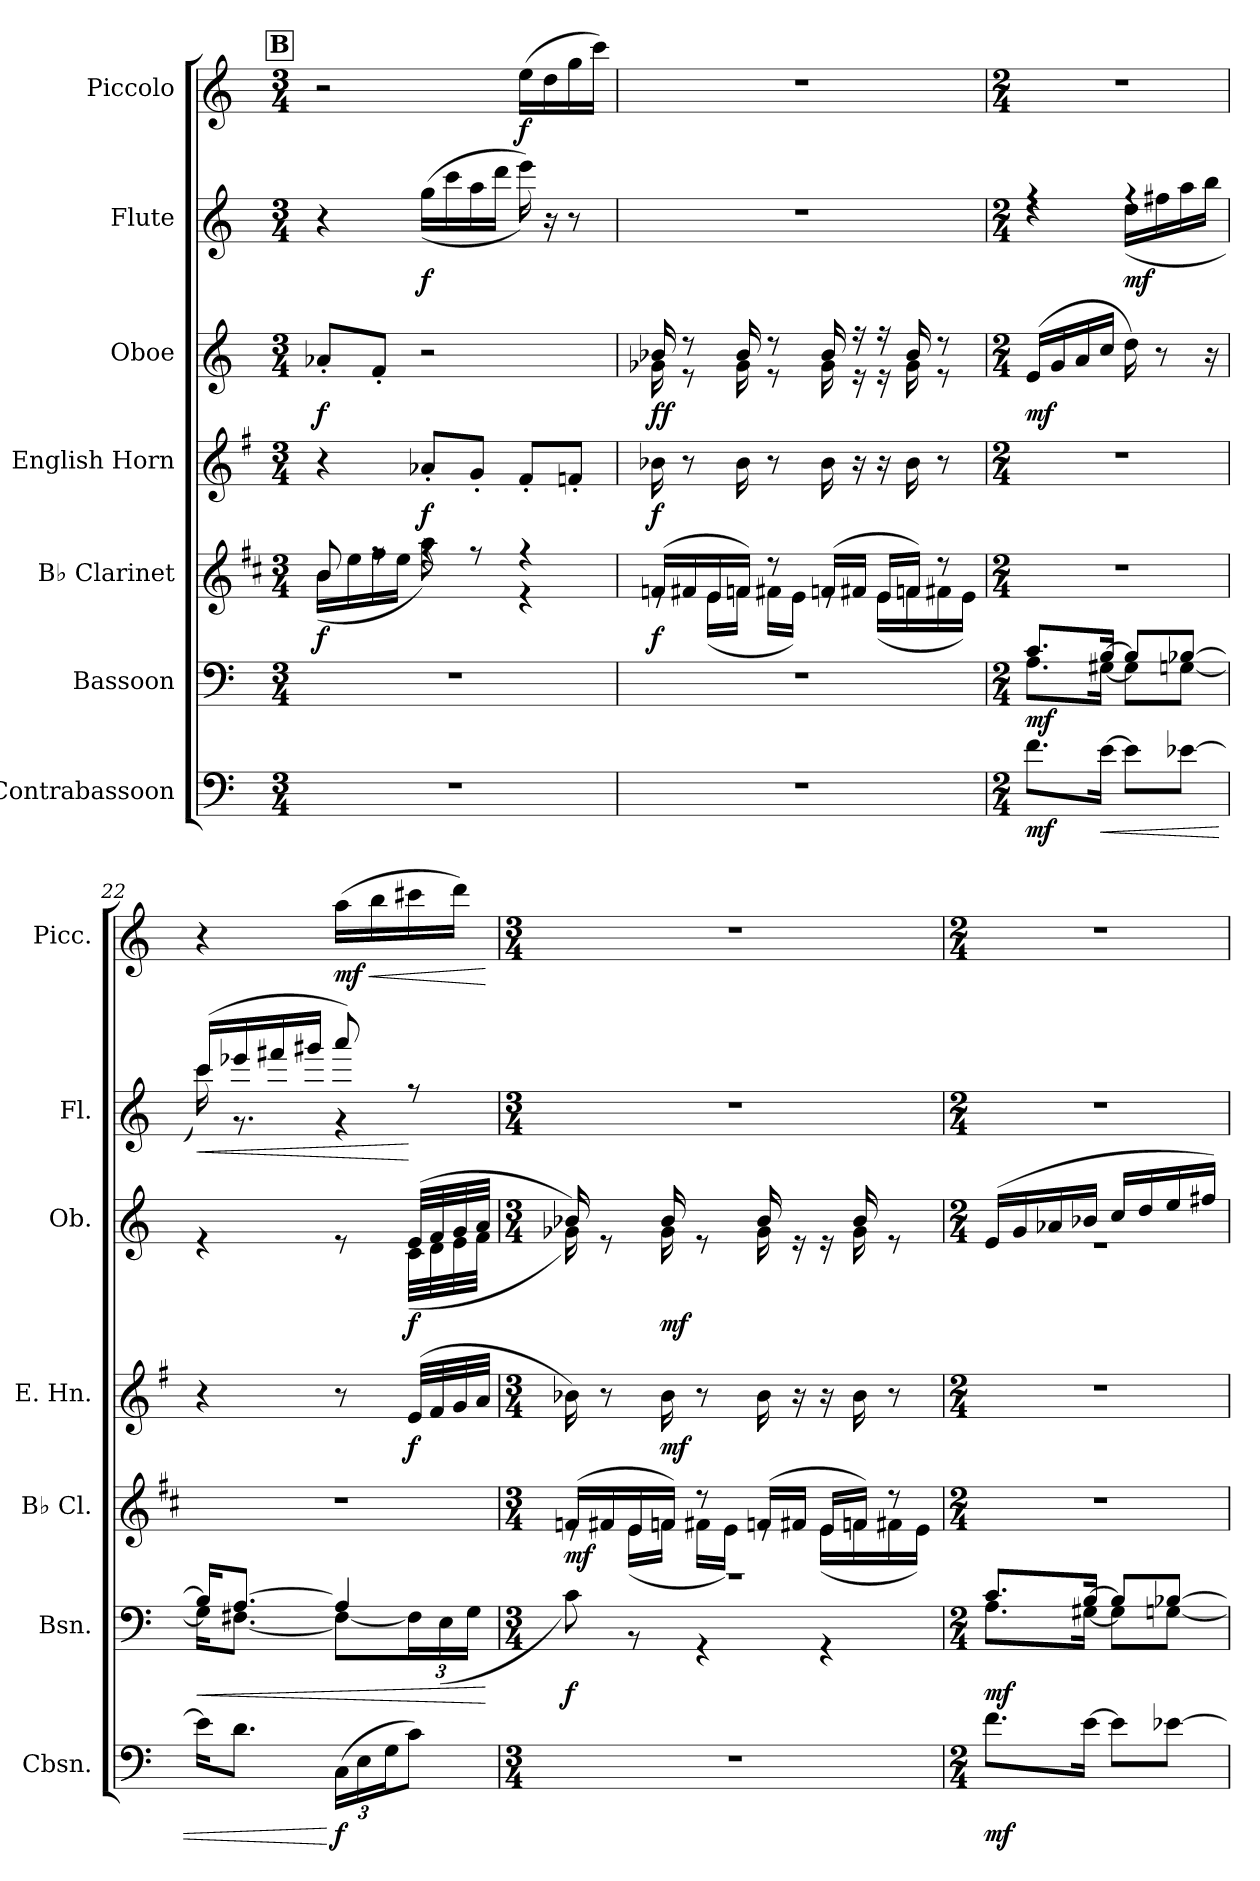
**kern	**dynam	**kern	**dynam	**kern	**dynam	**kern	**dynam	**kern	**dynam	**kern	**dynam	**kern	**dynam
*part7	*part7	*part6	*part6	*part5	*part5	*part4	*part4	*part3	*part3	*part2	*part2	*part1	*part1
*staff7	*staff7	*staff6	*staff6	*staff5	*staff5	*staff4	*staff4	*staff3	*staff3	*staff2	*staff2	*staff1	*staff1
*I"Contrabassoon	*	*I"Bassoon	*	*I"B♭ Clarinet	*	*I"English Horn	*	*I"Oboe	*	*I"Flute	*	*I"Piccolo	*
*I'Cbsn.	*	*I'Bsn.	*	*I'B♭ Cl.	*	*I'E. Hn.	*	*I'Ob.	*	*I'Fl.	*	*I'Picc.	*
*clefF4	*	*clefF4	*	*clefG2	*	*clefG2	*	*clefG2	*	*clefG2	*	*clefG2	*
*ITrd7c12	*	*	*	*ITrd1c2	*	*ITrd4c7	*	*	*	*	*	*ITrd-7c-12	*
*k[]	*	*k[]	*	*k[]	*	*k[]	*	*k[]	*	*k[]	*	*k[]	*
*M3/4	*	*M3/4	*	*M3/4	*	*M3/4	*	*M3/4	*	*M3/4	*	*M3/4	*
!!LO:REH:place=s1:a:B:fs=14:t=B
=19	=19	=19	=19	=19	=19	=19	=19	=19	=19	=19	=19	=19	=19
*	*	*	*	*^	*	*	*	*	*	*	*	*	*
!	!	!	!	!	!	!LO:DY:b	!	!	!	!LO:DY:b	!	!	!	!
2.r	.	2.r	.	8a/	(16a\LL	f	4r	.	8a-X'/L	f	4r	.	2r	.
.	.	.	.	.	16dd\	.	.	.	.	.	.	.	.	.
.	.	.	.	8rff	16ee\	.	.	.	8f'/J	.	.	.	.	.
.	.	.	.	.	16dd\JJ	.	.	.	.	.	.	.	.	.
!	!	!	!	!	!	!	!	!LO:DY:b	!	!	!	!LO:DY:b	!	!
.	.	.	.	4rff	8gg\)	.	8d-X'/L	f	2r	.	((16gg\LL	f	.	.
.	.	.	.	.	.	.	.	.	.	.	16ccc\	.	.	.
.	.	.	.	.	8rff	.	8c'/J	.	.	.	16aa\	.	.	.
.	.	.	.	.	.	.	.	.	.	.	16ddd\JJ	.	.	.
!	!	!	!	!	!	!	!	!	!	!	!	!	!	!LO:DY:b
.	.	.	.	4r	4r	.	8B'/L	.	.	.	16eee\))	.	(16eee\LL	f
.	.	.	.	.	.	.	.	.	.	.	16r	.	16ddd\	.
.	.	.	.	.	.	.	8B-X'/J	.	.	.	8r	.	16ggg\	.
.	.	.	.	.	.	.	.	.	.	.	.	.	16cccc\JJ)	.
=20	=20	=20	=20	=20	=20	=20	=20	=20	=20	=20	=20	=20	=20	=20
*	*	*	*	*	*	*	*	*	*^	*	*	*	*	*
!	!	!	!	!	!	!LO:DY:b	!	!LO:DY:b	!	!	!LO:DY:b	!	!	!	!
!	!	!	!	!	!	!	!	!	!	!	!LO:DY:n=1:b	!	!	!	!
2.r	.	2.r	.	(16e-X/LL	8re	f	16e-X\	f	16b-X/	16g-X\	f f	2.r	.	2.r	.
.	.	.	.	16en/	.	.	8r	.	8r	8r	.	.	.	.	.
.	.	.	.	16d/	(16d\LL	.	.	.	.	.	.	.	.	.	.
.	.	.	.	16e-X/JJ)	16e-\JJ	.	16e-\	.	16b-/	16g-\	.	.	.	.	.
.	.	.	.	8r	16en\LL	.	8r	.	8r	8r	.	.	.	.	.
.	.	.	.	.	16d\JJ)	.	.	.	.	.	.	.	.	.	.
.	.	.	.	(16e-X/LL	8re	.	16e-\	.	16b-/	16g-\	.	.	.	.	.
.	.	.	.	16en/JJ	.	.	16r	.	16r	16r	.	.	.	.	.
.	.	.	.	16d/LL	(16d\LL	.	16r	.	16r	16r	.	.	.	.	.
.	.	.	.	16e-X/JJ)	16e-\	.	16e-\	.	16b-/	16g-\	.	.	.	.	.
.	.	.	.	8r	16en\	.	8r	.	8r	8r	.	.	.	.	.
.	.	.	.	.	16d\JJ)	.	.	.	.	.	.	.	.	.	.
*	*	*	*	*v	*v	*	*	*	*v	*v	*	*	*	*	*
=21	=21	=21	=21	=21	=21	=21	=21	=21	=21	=21	=21	=21	=21
*M2/4	*	*M2/4	*	*M2/4	*	*M2/4	*	*M2/4	*	*M2/4	*	*M2/4	*
*	*	*^	*	*^	*	*	*	*	*	*^	*	*	*
!	!LO:DY:b	!	!	!LO:DY:b	!	!	!	!	!	!	!LO:DY:b	!	!	!	!	!
*	*	*	*	*	*v	*v	*	*	*	*	*	*	*	*	*	*
8.F\L	mf	8.c/L	8.A\L	mf	2r	.	2r	.	(16e/LL	mf	4rff	4rdd	.	2r	.
.	.	.	.	.	.	.	.	.	16g/	.	.	.	.	.	.
.	.	.	.	.	.	.	.	.	16a/	.	.	.	.	.	.
!	!LO:HP:b	!	!	!	!	!	!	!	!	!	!	!	!	!	!
[16E\Jk	<	[16B/Jk	[16G#X\Jk	.	.	.	.	.	16cc/JJ	.	.	.	.	.	.
!	!	!	!	!	!	!	!	!	!	!	!	!	!LO:DY:b	!	!
8E\L]	.	8B/L]	8G#\L]	.	.	.	.	.	16dd\)	.	4rff	(16dd\LL	mf	.	.
.	.	.	.	.	.	.	.	.	8r	.	.	16ff#X\	.	.	.
[8E-X\J	.	[8B-X/J	[8Gn\J	.	.	.	.	.	.	.	.	16aa\	.	.	.
.	.	.	.	.	.	.	.	.	16r	.	.	16bb\JJ	.	.	.
!!LO:PB:g=z
=22	=22	=22	=22	=22	=22	=22	=22	=22	=22	=22	=22	=22	=22	=22	=22
!	!	!	!	!LO:HP:b	!	!	!	!	!	!	!	!	!LO:HP:b	!	!
*	*	*	*	*	*	*	*	*	*^	*	*	*	*	*	*
16E-\KL]	.	16B-/KL]	16G\KL]	<	2r	.	4r	.	4re	4.ryy	.	(16ccc/LL	16ccc\)	<	4r	.
8.D\J	.	[8.A/J	[8.F#X\J	.	.	.	.	.	.	.	.	16eee-X/	8.r	.	.	.
.	.	.	.	.	.	.	.	.	.	.	.	16fff#X/	.	.	.	.
.	.	.	.	.	.	.	.	.	.	.	.	16ggg#X/JJ	.	.	.	.
*Xbrackettup	*	*	*	*	*	*	*	*	*	*	*	*	*	*	*	*
!	!LO:DY:n=1:b	!	!	!	!	!	!	!	!	!	!	!	!	!	!	!LO:HP:b
!	!	!	!	!	!	!	!	!	!	!	!	!	!	!	!	!LO:DY:n=1:b
(24CC\LL	[ f	4A/]	8F#\L_	.	.	.	8r	.	8re	.	.	8aaa/)	4r	.	(16aaa\LL	< mf
24EE\	.	.	.	.	.	.	.	.	.	.	.	.	.	.	.	.
.	.	.	.	.	.	.	.	.	.	.	.	.	.	.	16bbb\	.
24GG\J	.	.	.	.	.	.	.	.	.	.	.	.	.	.	.	.
*	*	*	*Xbrackettup	*	*	*	*	*	*	*	*	*	*	*	*	*
!	!	!	!	!	!	!	!	!LO:DY:b	!	!	!LO:DY:b	!	!	!	!	!
8C\J)	.	.	24F#\L]	.	.	.	(32A/LLL	f	(32e/LLL	(32c\LLL	f	8rff	.	[	16cccc#X\	.
.	.	.	.	.	.	.	32B/	.	32f/	32d\	.	.	.	.	.	.
.	.	.	(24E\	.	.	.	.	.	.	.	.	.	.	.	.	.
.	.	.	.	.	.	.	32c/	.	32g/	32e\	.	.	.	.	16dddd\JJ)	.
.	.	.	24G\JJ	.	.	.	.	.	.	.	.	.	.	.	.	.
.	.	.	.	.	.	.	32d/JJJ	.	32a/JJJ	32f\JJJ	.	.	.	.	.	.
*	*	*	*	*	*	*	*	*	*v	*v	*	*	*	*	*	*
*	*	*v	*v	*	*	*	*	*	*	*	*v	*v	*	*	*
.	.	.	[	.	.	.	.	.	.	.	.	.	[
=23	=23	=23	=23	=23	=23	=23	=23	=23	=23	=23	=23	=23	=23
*M3/4	*	*M3/4	*	*M3/4	*	*M3/4	*	*M3/4	*	*M3/4	*	*M3/4	*
*	*	*^	*	*^	*	*	*	*^	*	*	*	*	*
!	!	!	!	!LO:DY:b	!	!	!LO:DY:b	!	!	!	!	!	!	!	!	!
2.r	.	2.r	8c\)	f	(16e-X/LL	8re	mf	16e-X\)	.	16b-X/)	16g-X\)	.	2.r	.	2.r	.
.	.	.	.	.	16en/	.	.	8r	.	8re	8ryy	.	.	.	.	.
.	.	.	8r	.	16d/	(16d\LL	.	.	.	.	.	.	.	.	.	.
!	!	!	!	!	!	!	!	!	!LO:DY:b	!	!	!LO:DY:b	!	!	!	!
.	.	.	.	.	16e-X/JJ)	16e-\JJ	.	16e-\	mf	16b-/	16g-\	mf	.	.	.	.
.	.	.	4r	.	8r	16en\LL	.	8r	.	8re	8ryy	.	.	.	.	.
.	.	.	.	.	.	16d\JJ)	.	.	.	.	.	.	.	.	.	.
.	.	.	.	.	(16e-X/LL	8re	.	16e-\	.	16b-/	16g-\	.	.	.	.	.
.	.	.	.	.	16en/JJ	.	.	16r	.	16re	8ryy	.	.	.	.	.
.	.	.	4r	.	16d/LL	(16d\LL	.	16r	.	16re	.	.	.	.	.	.
.	.	.	.	.	16e-X/JJ)	16e-\	.	16e-\	.	16b-/	16g-\	.	.	.	.	.
.	.	.	.	.	8r	16en\	.	8r	.	8re	8ryy	.	.	.	.	.
.	.	.	.	.	.	16d\JJ)	.	.	.	.	.	.	.	.	.	.
*	*	*	*	*	*v	*v	*	*	*	*	*	*	*	*	*	*
=24	=24	=24	=24	=24	=24	=24	=24	=24	=24	=24	=24	=24	=24	=24	=24
*M2/4	*	*M2/4	*	*	*M2/4	*	*M2/4	*	*M2/4	*	*	*M2/4	*	*M2/4	*
*	*	*	*	*	*^	*	*	*	*	*	*	*	*	*	*
!	!LO:DY:b	!	!	!LO:DY:b	!	!	!	!	!	!	!	!	!	!	!	!
*	*	*	*	*	*v	*v	*	*	*	*	*	*	*	*	*	*
8.F\L	mf	8.c/L	8.A\L	mf	2r	.	2r	.	(16e/LL	2re	.	2r	.	2r	.
.	.	.	.	.	.	.	.	.	16g/	.	.	.	.	.	.
.	.	.	.	.	.	.	.	.	16a-X/	.	.	.	.	.	.
[16E\Jk	.	[16B/Jk	[16G#X\Jk	.	.	.	.	.	16b-X/JJ	.	.	.	.	.	.
8E\L]	.	8B/L]	8G#\L]	.	.	.	.	.	16cc/LL	.	.	.	.	.	.
.	.	.	.	.	.	.	.	.	16dd/	.	.	.	.	.	.
[8E-X\J	.	[8B-X/J	[8Gn\J	.	.	.	.	.	16ee/	.	.	.	.	.	.
.	.	.	.	.	.	.	.	.	16ff#X/JJ)	.	.	.	.	.	.
*	*	*v	*v	*	*	*	*	*	*v	*v	*	*	*	*	*
=	=	=	=	=	=	=	=	=	=	=	=	=	=
*-	*-	*-	*-	*-	*-	*-	*-	*-	*-	*-	*-	*-	*-
